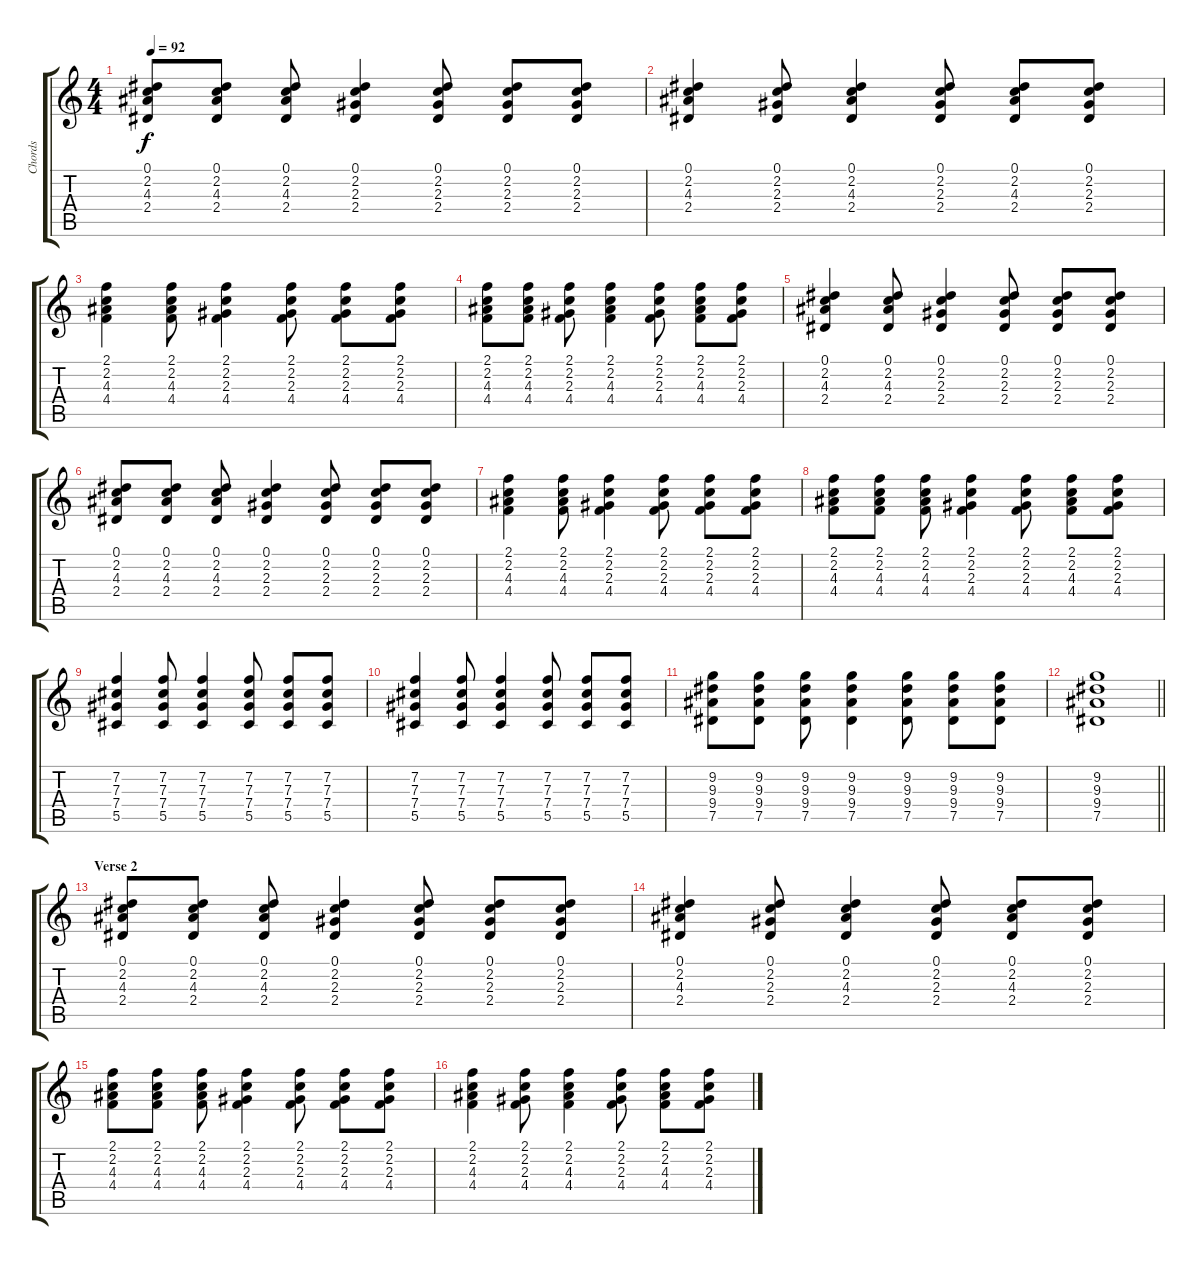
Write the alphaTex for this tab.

\track ("Chords" "Chords") {instrument acousticguitarsteel}
\staff {score tabs}
\tuning (Eb4 Bb3 Gb3 Db3 Ab2 Eb2) {hide}
\ts (4 4)
\tempo 92
\clef g2
\ks c
(0.1 2.2 4.3 2.4).8{dy f} (0.1 2.2 4.3 2.4).8 (0.1 2.2 4.3 2.4).8 (0.1 2.2 2.3 2.4).4 (0.1 2.2 2.3 2.4).8 (0.1 2.2 2.3 2.4).8 (0.1 2.2 2.3 2.4).8 |
(0.1 2.2 4.3 2.4).4 (0.1 2.2 2.3 2.4).8 (0.1 2.2 4.3 2.4).4 (0.1 2.2 2.3 2.4).8 (0.1 2.2 4.3 2.4).8 (0.1 2.2 2.3 2.4).8 |
(2.1 2.2 4.3 4.4).4 (2.1 2.2 4.3 4.4).8 (2.1 2.2 2.3 4.4).4 (2.1 2.2 2.3 4.4).8 (2.1 2.2 2.3 4.4).8 (2.1 2.2 2.3 4.4).8 |
(2.1 2.2 4.3 4.4).8 (2.1 2.2 4.3 4.4).8 (2.1 2.2 2.3 4.4).8 (2.1 2.2 4.3 4.4).4 (2.1 2.2 2.3 4.4).8 (2.1 2.2 4.3 4.4).8 (2.1 2.2 2.3 4.4).8 |
(0.1 2.2 4.3 2.4).4 (0.1 2.2 4.3 2.4).8 (0.1 2.2 2.3 2.4).4 (0.1 2.2 2.3 2.4).8 (0.1 2.2 2.3 2.4).8 (0.1 2.2 2.3 2.4).8 |
(0.1 2.2 4.3 2.4).8 (0.1 2.2 4.3 2.4).8 (0.1 2.2 4.3 2.4).8 (0.1 2.2 2.3 2.4).4 (0.1 2.2 2.3 2.4).8 (0.1 2.2 2.3 2.4).8 (0.1 2.2 2.3 2.4).8 |
(2.1 2.2 4.3 4.4).4 (2.1 2.2 4.3 4.4).8 (2.1 2.2 2.3 4.4).4 (2.1 2.2 2.3 4.4).8 (2.1 2.2 2.3 4.4).8 (2.1 2.2 2.3 4.4).8 |
(2.1 2.2 4.3 4.4).8 (2.1 2.2 4.3 4.4).8 (2.1 2.2 4.3 4.4).8 (2.1 2.2 2.3 4.4).4 (2.1 2.2 2.3 4.4).8 (2.1 2.2 4.3 4.4).8 (2.1 2.2 2.3 4.4).8 |
(7.2 7.3 7.4 5.5).4 (7.2 7.3 7.4 5.5).8 (7.2 7.3 7.4 5.5).4 (7.2 7.3 7.4 5.5).8 (7.2 7.3 7.4 5.5).8 (7.2 7.3 7.4 5.5).8 |
(7.2 7.3 7.4 5.5).4 (7.2 7.3 7.4 5.5).8 (7.2 7.3 7.4 5.5).4 (7.2 7.3 7.4 5.5).8 (7.2 7.3 7.4 5.5).8 (7.2 7.3 7.4 5.5).8 |
(9.2 9.3 9.4 7.5).8 (9.2 9.3 9.4 7.5).8 (9.2 9.3 9.4 7.5).8 (9.2 9.3 9.4 7.5).4 (9.2 9.3 9.4 7.5).8 (9.2 9.3 9.4 7.5).8 (9.2 9.3 9.4 7.5).8 |
\barLineRight lightlight
(9.2 9.3 9.4 7.5).1 |
\section ("" "Verse 2")
(0.1 2.2 4.3 2.4).8 (0.1 2.2 4.3 2.4).8 (0.1 2.2 4.3 2.4).8 (0.1 2.2 2.3 2.4).4 (0.1 2.2 2.3 2.4).8 (0.1 2.2 2.3 2.4).8 (0.1 2.2 2.3 2.4).8 |
(0.1 2.2 4.3 2.4).4 (0.1 2.2 2.3 2.4).8 (0.1 2.2 4.3 2.4).4 (0.1 2.2 2.3 2.4).8 (0.1 2.2 4.3 2.4).8 (0.1 2.2 2.3 2.4).8 |
(2.1 2.2 4.3 4.4).8 (2.1 2.2 4.3 4.4).8 (2.1 2.2 4.3 4.4).8 (2.1 2.2 2.3 4.4).4 (2.1 2.2 2.3 4.4).8 (2.1 2.2 2.3 4.4).8 (2.1 2.2 2.3 4.4).8 |
(2.1 2.2 4.3 4.4).4 (2.1 2.2 2.3 4.4).8 (2.1 2.2 4.3 4.4).4 (2.1 2.2 2.3 4.4).8 (2.1 2.2 4.3 4.4).8 (2.1 2.2 2.3 4.4).8
